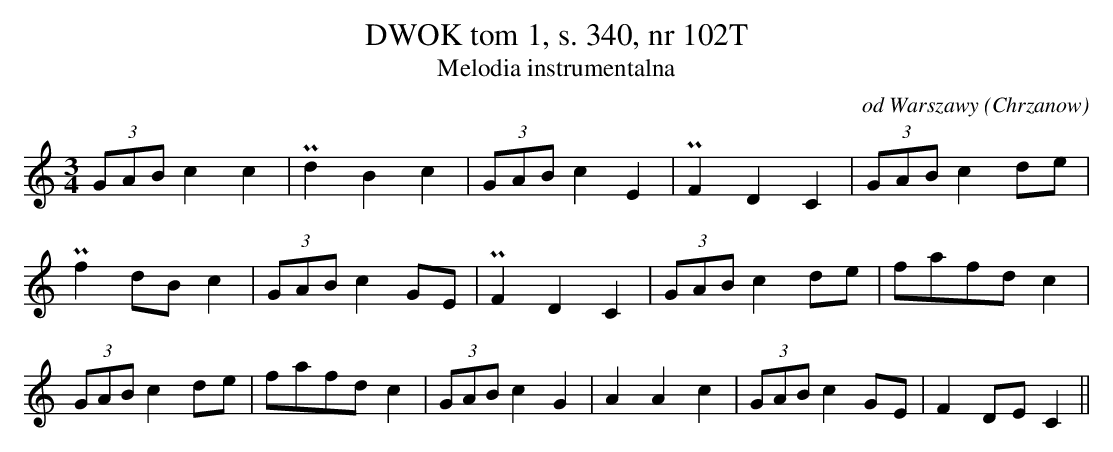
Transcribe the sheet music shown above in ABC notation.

X:1
T: DWOK tom 1, s. 340, nr 102T
T: Melodia instrumentalna
O: od Warszawy (Chrzanow)
M: 3/4
L: 1/8
K: C
(3GABc2c2 | Pd2B2c2 | (3GABc2E2 | PF2D2C2 | (3GABc2de |
Pf2dBc2 | (3GABc2GE | PF2D2C2 | (3GABc2de | fafdc2 |
(3GABc2de | fafdc2 | (3GABc2G2 | A2A2c2 | (3GABc2GE | F2DEC2||
